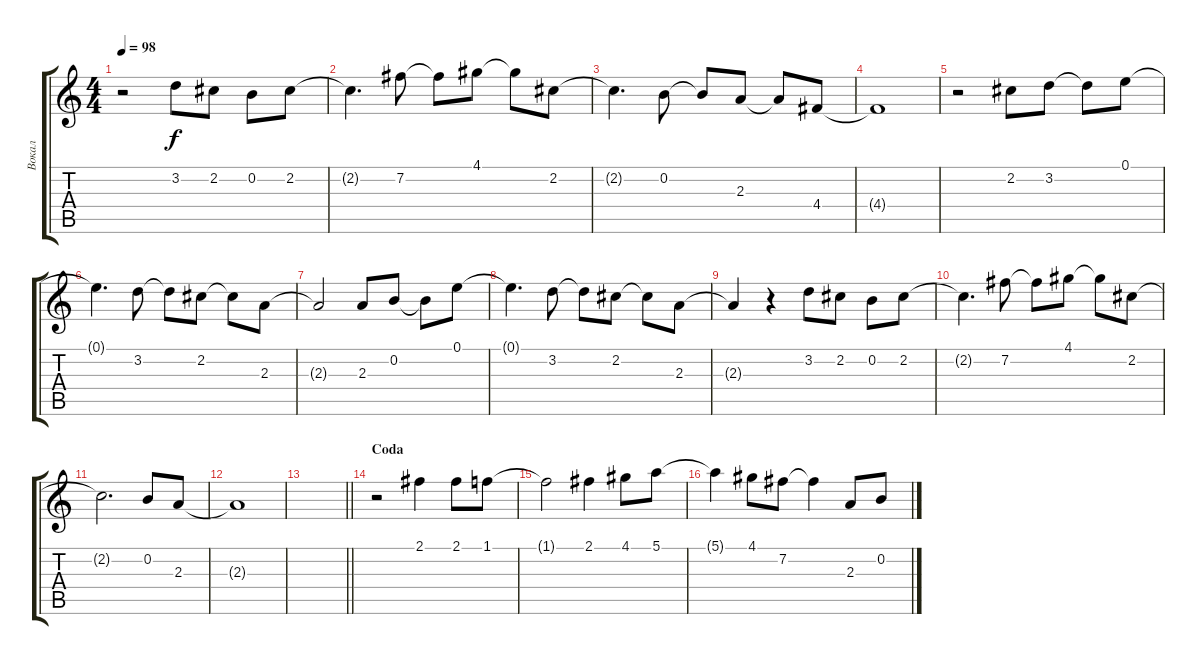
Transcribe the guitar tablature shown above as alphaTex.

\track ("Вокал" "Вокал") {instrument acousticguitarsteel}
\staff {score tabs}
\tuning (E4 B3 G3 D3 A2 E2) {hide}
\ts (4 4)
\tempo 98
\clef g2
\ks c
r.2{dy f} 3.2.8 2.2.8 0.2.8 2.2.8 |
2.2{t}.4{d} 7.2.8 7.2{t}.8 4.1.8 4.1{t}.8 2.2.8 |
2.2{t}.4{d} 0.2.8 0.2{t}.8 2.3.8 2.3{t}.8 4.4.8 |
4.4{t}.1 |
r.2 2.2.8 3.2.8 3.2{t}.8 0.1.8 |
0.1{t}.4{d} 3.2.8 3.2{t}.8 2.2.8 2.2{t}.8 2.3.8 |
2.3{t}.2 2.3.8 0.2.8 0.2{t}.8 0.1.8 |
0.1{t}.4{d} 3.2.8 3.2{t}.8 2.2.8 2.2{t}.8 2.3.8 |
2.3{t}.4 r.4 3.2.8 2.2.8 0.2.8 2.2.8 |
2.2{t}.4{d} 7.2.8 7.2{t}.8 4.1.8 4.1{t}.8 2.2.8 |
2.2{t}.2{d} 0.2.8 2.3.8 |
2.3{t}.1 |
\barLineRight lightlight
|
\section ("" "Coda")
r.2 2.1.4 2.1.8 1.1.8 |
1.1{t}.2 2.1.4 4.1.8 5.1.8 |
5.1{t}.4 4.1.8 7.2.8 7.2{t}.4 2.3.8 0.2.8
